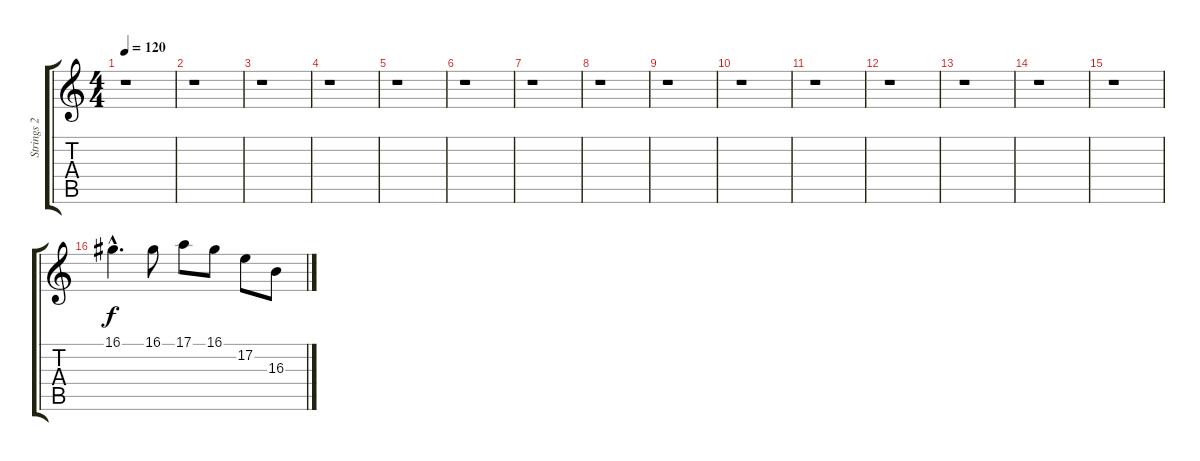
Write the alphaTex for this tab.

\track ("Strings 2" "Strings 2") {instrument stringensemble1}
\staff {score tabs}
\tuning (E4 B3 G3 D3 A2 E2) {hide}
\ts (4 4)
\tempo 120
\clef g2
\ks c
r.1{dy f instrument stringensemble1} |
r.1 |
r.1 |
r.1 |
r.1 |
r.1 |
r.1 |
r.1 |
r.1 |
r.1 |
r.1 |
r.1 |
r.1 |
r.1 |
r.1 |
16.1{hac}.4{d} 16.1.8 17.1.8 16.1.8 17.2.8 16.3.8
